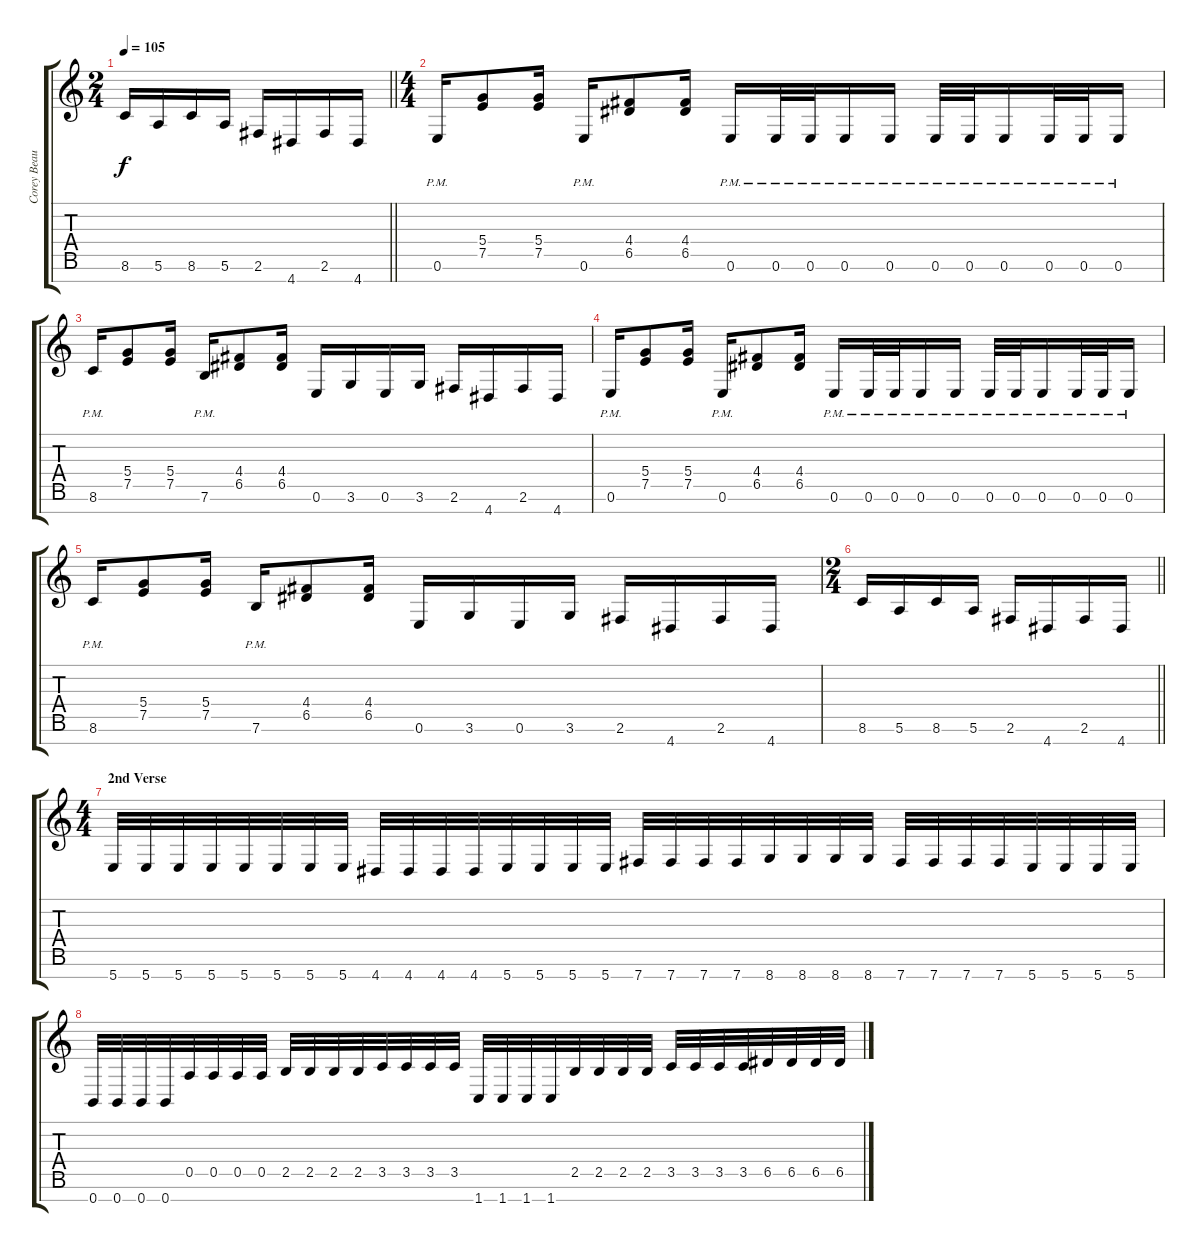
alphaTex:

\track ("Corey Beaulieu" "Corey Beau") {instrument distortionguitar}
\staff {score tabs}
\tuning (E4 B3 G3 D3 A2 E2 B1) {hide}
\ts (2 4)
\tempo 105
\clef g2
\barLineRight lightlight
\ks c
8.6.16{dy f} 5.6.16 8.6.16 5.6.16 2.6.16 4.7.16 2.6.16 4.7.16 |
\ts (4 4)
0.6{pm}.16 (5.4 7.5).8 (5.4 7.5).16 0.6{pm}.16 (4.4 6.5).8 (4.4 6.5).16 0.6{pm}.16 0.6{pm}.32 0.6{pm}.32 0.6{pm}.16 0.6{pm}.16 0.6{pm}.32 0.6{pm}.32 0.6{pm}.16 0.6{pm}.32 0.6{pm}.32 0.6{pm}.16 |
8.6{pm}.16 (5.4 7.5).8 (5.4 7.5).16 7.6{pm}.16 (4.4 6.5).8 (4.4 6.5).16 0.6.16 3.6.16 0.6.16 3.6.16 2.6.16 4.7.16 2.6.16 4.7.16 |
0.6{pm}.16 (5.4 7.5).8 (5.4 7.5).16 0.6{pm}.16 (4.4 6.5).8 (4.4 6.5).16 0.6{pm}.16 0.6{pm}.32 0.6{pm}.32 0.6{pm}.16 0.6{pm}.16 0.6{pm}.32 0.6{pm}.32 0.6{pm}.16 0.6{pm}.32 0.6{pm}.32 0.6{pm}.16 |
8.6{pm}.16 (5.4 7.5).8 (5.4 7.5).16 7.6{pm}.16 (4.4 6.5).8 (4.4 6.5).16 0.6.16 3.6.16 0.6.16 3.6.16 2.6.16 4.7.16 2.6.16 4.7.16 |
\ts (2 4)
\barLineRight lightlight
8.6.16 5.6.16 8.6.16 5.6.16 2.6.16 4.7.16 2.6.16 4.7.16 |
\ts (4 4)
\section ("" "2nd Verse")
5.7.32 5.7.32 5.7.32 5.7.32 5.7.32 5.7.32 5.7.32 5.7.32 4.7.32 4.7.32 4.7.32 4.7.32 5.7.32 5.7.32 5.7.32 5.7.32 7.7.32 7.7.32 7.7.32 7.7.32 8.7.32 8.7.32 8.7.32 8.7.32 7.7.32 7.7.32 7.7.32 7.7.32 5.7.32 5.7.32 5.7.32 5.7.32 |
0.7.32 0.7.32 0.7.32 0.7.32 0.5.32 0.5.32 0.5.32 0.5.32 2.5.32 2.5.32 2.5.32 2.5.32 3.5.32 3.5.32 3.5.32 3.5.32 1.7.32 1.7.32 1.7.32 1.7.32 2.5.32 2.5.32 2.5.32 2.5.32 3.5.32 3.5.32 3.5.32 3.5.32 6.5.32 6.5.32 6.5.32 6.5.32
